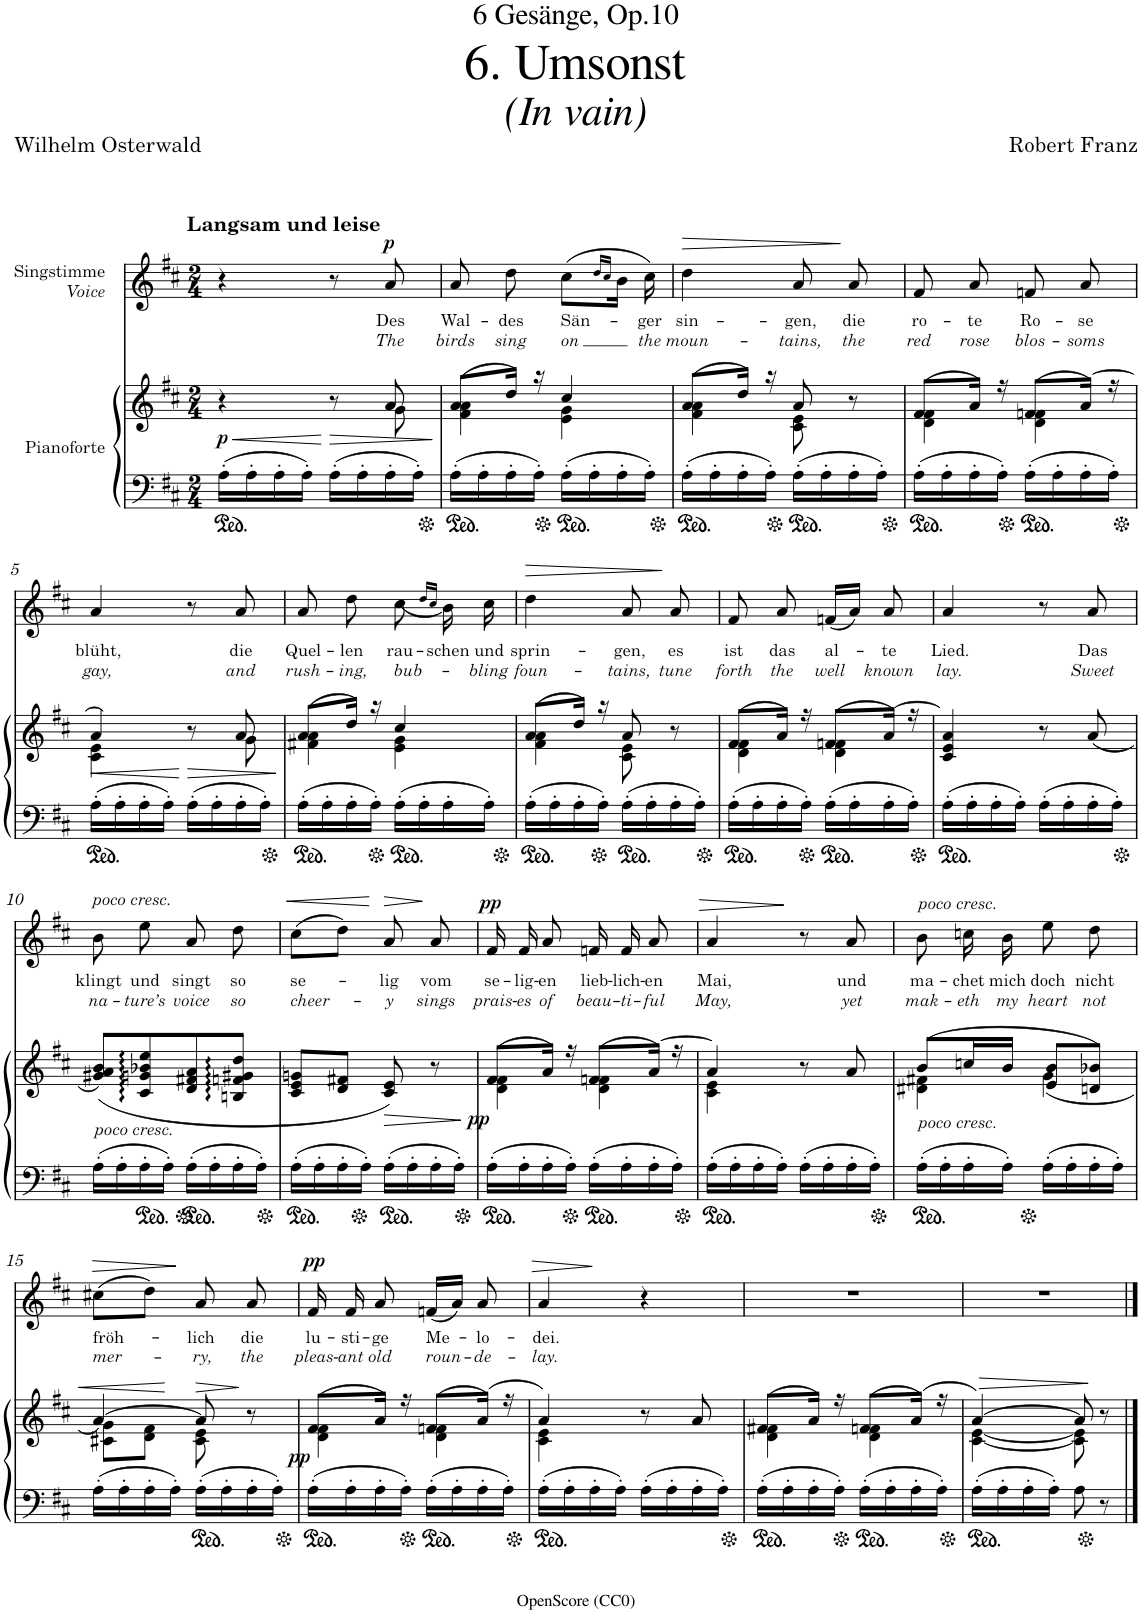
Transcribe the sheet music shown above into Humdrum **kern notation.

**kern	**kern	**dynam	**kern	**text	**text	**dynam
*part2	*part2	*part2	*part1	*part1	*part1	*part1
*staff3	*staff2	*staff2/3	*staff1	*staff1	*staff1	*staff1
*I"Pianoforte	*	*	*I"Singstimme Voice	*	*	*
*I'Pno	*	*	*	*	*	*
*clefF4	*clefG2	*	*clefG2	*	*	*
*k[f#c#]	*k[f#c#]	*	*k[f#c#]	*	*	*
*M2/4	*M2/4	*	*M2/4	*	*	*
=1	=1	=1	=1	=1	=1	=1
!	!	!	!LO:TX:a:B:t=Langsam und leise	!	!	!
!	!	!LO:HP:b	!	!	!	!
*	*^	*	*	*	*	*
!	!	!	!LO:DY:n=1:b	!	!	!	!
16A'\LL	4r	4ryy	< p	4r	.	.	.
16A'\	.	.	.	.	.	.	.
16A'\	.	.	.	.	.	.	.
16A'\JJ	.	.	.	.	.	.	.
!	!	!	!LO:HP:n=1:b	!	!	!	!
16A'\LL	8r	8ryy	[ >	8r	.	.	.
16A'\	.	.	.	.	.	.	.
!	!	!	!	!	!LO:LY:b	!LO:LY:b	!LO:DY:a
16A'\	8a/	8g\	.	8a/	Des	The	p
16A'\JJ	.	.	.	.	.	.	.
*	*v	*v	*	*	*	*	*
.	.	]	.	.	.	.
=2	=2	=2	=2	=2	=2	=2
*	*^	*	*	*	*	*
!	!	!	!	!	!LO:LY:b	!LO:LY:b	!
16A'\LL	(8a/L	4f#\ 4a\	.	8a/	Wal-	birds	.
16A'\	.	.	.	.	.	.	.
!	!	!	!	!	!LO:LY:b	!LO:LY:b	!
16A'\	16dd/Jk)	.	.	8dd\	-des	sing	.
16A'\JJ	16r	.	.	.	.	.	.
!	!	!	!	!	!LO:LY:b	!LO:LY:b	!
16A'\LL	4cc#/	4e\ 4g\	.	(8cc#\L	Sän-	on	.
16A'\	.	.	.	.	.	.	.
.	.	.	.	16qdd/LL	.	.	.
.	.	.	.	16qcc#/JJ	.	.	.
16A'\	.	.	.	16b\Jk	.	.	.
!	!	!	!	!	!LO:LY:b	!LO:LY:b	!
16A'\JJ	.	.	.	16cc#\)	-ger	the	.
=3	=3	=3	=3	=3	=3	=3	=3
!	!	!	!	!	!LO:LY:b	!LO:LY:b	!LO:HP:b
16A'\LL	(8a/L	4f#\ 4a\	.	4dd\	sin-	moun-	>
16A'\	.	.	.	.	.	.	.
16A'\	16dd/Jk)	.	.	.	.	.	.
16A'\JJ	16r	.	.	.	.	.	.
!	!	!	!	!	!LO:LY:b	!LO:LY:b	!
16A'\LL	8a/	8c#\ 8e\	.	8a/	-gen,	-tains,	.
16A'\	.	.	.	.	.	.	.
!	!	!	!	!	!LO:LY:b	!LO:LY:b	!
16A'\	8r	8ryy	.	8a/	die	the	]
16A'\JJ	.	.	.	.	.	.	.
=4	=4	=4	=4	=4	=4	=4	=4
!	!	!	!	!	!LO:LY:b	!LO:LY:b	!
16A'\LL	(8f#/L	4d\ 4f#\	.	8f#/	ro-	red	.
16A'\	.	.	.	.	.	.	.
!	!	!	!	!	!LO:LY:b	!LO:LY:b	!
16A'\	16a/Jk)	.	.	8a/	-te	rose	.
16A'\JJ	16r	.	.	.	.	.	.
!	!	!	!	!	!LO:LY:b	!LO:LY:b	!
16A'\LL	(8fn/L	4d\ 4f\	.	8fn/	Ro-	blos-	.
16A'\	.	.	.	.	.	.	.
!	!	!	!	!	!LO:LY:b	!LO:LY:b	!
16A'\	[16a/Jk)	.	.	8a/	-se	-soms	.
16A'\JJ	16r	.	.	.	.	.	.
!!LO:LB:g=z
=5	=5	=5	=5	=5	=5	=5	=5
!	!	!	!LO:HP:b	!	!LO:LY:b	!LO:LY:b	!
16A'\LL	4a/]	4c#\ 4e\	<	4a/	blüht,	gay,	.
16A'\	.	.	.	.	.	.	.
16A'\	.	.	.	.	.	.	.
16A'\JJ	.	.	.	.	.	.	.
!	!	!	!LO:HP:n=1:b	!	!	!	!
16A'\LL	8r	8ryy	[ >	8r	.	.	.
16A'\	.	.	.	.	.	.	.
!	!	!	!	!	!LO:LY:b	!LO:LY:b	!
16A'\	8a/	8g\	.	8a/	die	and	.
16A'\JJ	.	.	.	.	.	.	.
*	*v	*v	*	*	*	*	*
.	.	]	.	.	.	.
=6	=6	=6	=6	=6	=6	=6
*	*^	*	*	*	*	*
!	!	!	!	!	!LO:LY:b	!LO:LY:b	!
16A'\LL	(8a/L	4f#X\ 4a\	.	8a/	Quel-	rush-	.
16A'\	.	.	.	.	.	.	.
!	!	!	!	!	!LO:LY:b	!LO:LY:b	!
16A'\	16dd/Jk)	.	.	8dd\	-len	-ing,	.
16A'\JJ	16r	.	.	.	.	.	.
!	!	!	!	!	!LO:LY:b	!LO:LY:b	!
16A'\LL	4cc#/	4e\ 4g\	.	(<8cc#\	rau-	bub-	.
16A'\	.	.	.	.	.	.	.
.	.	.	.	16qdd/LL	.	.	.
.	.	.	.	16qcc#/JJ	.	.	.
!	!	!	!	!	!LO:LY:b	!	!
16A'\	.	.	.	16b\)	-schen	.	.
!	!	!	!	!	!LO:LY:b	!LO:LY:b	!
16A'\JJ	.	.	.	16cc#\	und	-bling	.
=7	=7	=7	=7	=7	=7	=7	=7
!	!	!	!	!	!LO:LY:b	!LO:LY:b	!LO:HP:b
16A'\LL	(8a/L	4f#\ 4a\	.	4dd\	sprin-	foun-	>
16A'\	.	.	.	.	.	.	.
16A'\	16dd/Jk)	.	.	.	.	.	.
16A'\JJ	16r	.	.	.	.	.	.
!	!	!	!	!	!LO:LY:b	!LO:LY:b	!
16A'\LL	8a/	8c#\ 8e\	.	8a/	-gen,	-tains,	.
16A'\	.	.	.	.	.	.	.
!	!	!	!	!	!LO:LY:b	!LO:LY:b	!
16A'\	8r	8ryy	.	8a/	es	tune	]
16A'\JJ	.	.	.	.	.	.	.
=8	=8	=8	=8	=8	=8	=8	=8
!	!	!	!	!	!LO:LY:b	!LO:LY:b	!
16A'\LL	(8f#/L	4d\ 4f#\	.	8f#/	ist	forth	.
16A'\	.	.	.	.	.	.	.
!	!	!	!	!	!LO:LY:b	!LO:LY:b	!
16A'\	16a/Jk)	.	.	8a/	das	the	.
16A'\JJ	16r	.	.	.	.	.	.
!	!	!	!	!	!LO:LY:b	!LO:LY:b	!
16A'\LL	(8fn/L	4d\ 4f\	.	(16fn/LL	al-	well	.
16A'\	.	.	.	16a/JJ)	.	.	.
!	!	!	!	!	!LO:LY:b	!LO:LY:b	!
16A'\	[16a/Jk)	.	.	8a/	-te	known	.
16A'\JJ	16r	.	.	.	.	.	.
*	*v	*v	*	*	*	*	*
=9	=9	=9	=9	=9	=9	=9
!	!	!	!	!LO:LY:b	!LO:LY:b	!
16A'\LL	4c#/ 4e/ 4a/]	.	4a/	Lied.	lay.	.
16A'\	.	.	.	.	.	.
16A'\	.	.	.	.	.	.
16A'\JJ	.	.	.	.	.	.
16A'\LL	8r	.	8r	.	.	.
16A'\	.	.	.	.	.	.
!	!	!	!	!LO:LY:b	!LO:LY:b	!
16A'\	(8a/	.	8a/	Das	Sweet	.
16A'\JJ	.	.	.	.	.	.
!!LO:LB:g=z
=10	=10	=10	=10	=10	=10	=10
!	!	!	!LO:TX:a:i:t=poco cresc.	!	!	!
!	!LO:TX:b:i:t=poco cresc.	!	!	!	!	!
!	!	!	!	!LO:LY:b	!LO:LY:b	!
16A'\LL	(8g#X/ 8a/ 8b/L)	.	8b\	klingt	na-	.
16A'\	.	.	.	.	.	.
!	!	!	!	!LO:LY:b	!LO:LY:b	!
16A'\	8c#/: 8gn/: 8b-X/: 8ee/:	.	8ee\	und	-ture’s	.
16A'\JJ	.	.	.	.	.	.
!	!	!	!	!LO:LY:b	!LO:LY:b	!
16A'\LL	8d/ 8f#X/ 8a/	.	8a/	singt	voice	.
16A'\	.	.	.	.	.	.
!	!	!	!	!LO:LY:b	!LO:LY:b	!
16A'\	8Bn/: 8fn/: 8g#X/: 8dd/:J	.	8dd\	so	so	.
16A'\JJ	.	.	.	.	.	.
=11	=11	=11	=11	=11	=11	=11
!	!	!	!	!LO:LY:b	!LO:LY:b	!LO:HP:b
16A'\LL	8c#/ 8e/ 8gn/L	.	(8cc#\L	se-	cheer-	<
16A'\	.	.	.	.	.	.
16A'\	8d/ 8f#X/J	.	8dd\J)	.	.	.
16A'\JJ	.	.	.	.	.	.
!	!	!LO:HP:b	!	!LO:LY:b	!LO:LY:b	!LO:HP:n=1:b
16A'\LL	8c#/ 8e/)	>	8a/	-lig	-y	[ >
16A'\	.	.	.	.	.	.
!	!	!	!	!LO:LY:b	!LO:LY:b	!
16A'\	8r	.	8a/	vom	sings	]
16A'\JJ	.	.	.	.	.	.
.	.	]	.	.	.	.
=12	=12	=12	=12	=12	=12	=12
*	*^	*	*	*	*	*
!	!	!	!LO:DY:b	!	!LO:LY:b	!LO:LY:b	!LO:DY:a
16A'\LL	(8f#/L	4d\ 4f#\	pp	16f#/	se-	prais-	pp
!	!	!	!	!	!LO:LY:b	!LO:LY:b	!
16A'\	.	.	.	16f#/	-lig-	-es	.
!	!	!	!	!	!LO:LY:b	!LO:LY:b	!
16A'\	16a/Jk)	.	.	8a/	-en	of	.
16A'\JJ	16r	.	.	.	.	.	.
!	!	!	!	!	!LO:LY:b	!LO:LY:b	!
16A'\LL	(8fn/L	4d\ 4f\	.	16fn/	lieb-	beau-	.
!	!	!	!	!	!LO:LY:b	!LO:LY:b	!
16A'\	.	.	.	16f/	-lich-	-ti-	.
!	!	!	!	!	!LO:LY:b	!LO:LY:b	!
16A'\	[16a/Jk)	.	.	8a/	-en	-ful	.
16A'\JJ	16r	.	.	.	.	.	.
=13	=13	=13	=13	=13	=13	=13	=13
!	!	!	!	!	!LO:LY:b	!LO:LY:b	!LO:HP:b
16A'\LL	4a/]	4c#\ 4e\	.	4a/	Mai,	May,	>
16A'\	.	.	.	.	.	.	.
16A'\	.	.	.	.	.	.	.
16A'\JJ	.	.	.	.	.	.	.
16A'\LL	8r	4ryy	.	8r	.	.	]
16A'\	.	.	.	.	.	.	.
!	!	!	!	!	!LO:LY:b	!LO:LY:b	!
16A'\	8a/	.	.	8a/	und	yet	.
16A'\JJ	.	.	.	.	.	.	.
=14	=14	=14	=14	=14	=14	=14	=14
!	!	!	!	!LO:TX:a:i:t=poco cresc.	!	!	!
!	!LO:TX:b:i:t=poco cresc.	!	!	!	!	!	!
!	!	!	!	!	!LO:LY:b	!LO:LY:b	!
16A'\LL	(8b/L	4d#X\ 4f#X\	.	8b\	ma-	mak-	.
16A'\	.	.	.	.	.	.	.
!	!	!	!	!	!LO:LY:b	!LO:LY:b	!
16A'\	16ccn/L	.	.	16ccn\	-chet	-eth	.
!	!	!	!	!	!LO:LY:b	!LO:LY:b	!
16A'\JJ	16b/JJ	.	.	16b\	mich	my	.
!	!	!	!	!	!LO:LY:b	!LO:LY:b	!
16A'\LL	8e/ 8b/L	(4g\	.	8ee\	doch	heart	.
16A'\	.	.	.	.	.	.	.
!	!	!	!	!	!LO:LY:b	!LO:LY:b	!
16A'\	8dn/ 8b-X/J)	.	.	8dd\	nicht	not	.
16A'\JJ	.	.	.	.	.	.	.
!!LO:LB:g=z
=15	=15	=15	=15	=15	=15	=15	=15
!	!	!	!LO:HP:b	!	!LO:LY:b	!LO:LY:b	!LO:HP:b
16A'\LL	[4a/)	8c#X\ 8g\L	<	(8cc#X\L	fröh-	mer-	>
16A'\	.	.	.	.	.	.	.
16A'\	.	8d\ 8f#\J	.	8dd\J)	.	.	.
16A'\JJ	.	.	.	.	.	.	.
!	!	!	!LO:HP:n=1:b	!	!LO:LY:b	!LO:LY:b	!
16A'\LL	8a/]	8c#\ 8e\	[ >	8a/	-lich	-ry,	]
16A'\	.	.	.	.	.	.	.
!	!	!	!	!	!LO:LY:b	!LO:LY:b	!
16A'\	8r	8ryy	]	8a/	die	the	.
16A'\JJ	.	.	.	.	.	.	.
=16	=16	=16	=16	=16	=16	=16	=16
!	!	!	!LO:DY:b	!	!LO:LY:b	!LO:LY:b	!LO:DY:a
16A'\LL	(8f#/L	4d\ 4f#\	pp	16f#/	lu-	pleas-	pp
!	!	!	!	!	!LO:LY:b	!LO:LY:b	!
16A'\	.	.	.	16f#/	-sti-	-ant	.
!	!	!	!	!	!LO:LY:b	!LO:LY:b	!
16A'\	16a/Jk)	.	.	8a/	-ge	old	.
16A'\JJ	16r	.	.	.	.	.	.
!	!	!	!	!	!LO:LY:b	!LO:LY:b	!
16A'\LL	(8fn/L	4d\ 4f\	.	(16fn/LL	Me-	roun-	.
16A'\	.	.	.	16a/JJ)	.	.	.
!	!	!	!	!	!LO:LY:b	!LO:LY:b	!
16A'\	[16a/Jk)	.	.	8a/	-lo-	-de-	.
16A'\JJ	16r	.	.	.	.	.	.
=17	=17	=17	=17	=17	=17	=17	=17
!	!	!	!	!	!LO:LY:b	!LO:LY:b	!LO:HP:b
16A'\LL	4a/]	4c#\ 4e\	.	4a/	-dei.	-lay.	>
16A'\	.	.	.	.	.	.	.
16A'\	.	.	.	.	.	.	.
16A'\JJ	.	.	.	.	.	.	.
16A'\LL	8r	4ryy	.	4r	.	.	]
16A'\	.	.	.	.	.	.	.
16A'\	8a/	.	.	.	.	.	.
16A'\JJ	.	.	.	.	.	.	.
=18	=18	=18	=18	=18	=18	=18	=18
16A'\LL	(8f#X/L	4d\ 4f#\	.	2r	.	.	.
16A'\	.	.	.	.	.	.	.
16A'\	16a/Jk)	.	.	.	.	.	.
16A'\JJ	16r	.	.	.	.	.	.
16A'\LL	(8fn/L	4d\ 4f\	.	.	.	.	.
16A'\	.	.	.	.	.	.	.
16A'\	[16a/Jk)	.	.	.	.	.	.
16A'\JJ	16r	.	.	.	.	.	.
=19	=19	=19	=19	=19	=19	=19	=19
!	!	!	!LO:HP:b	!	!	!	!
16A'\LL	4a/_	[4c#\ [4e\	>	2r	.	.	.
16A'\	.	.	.	.	.	.	.
16A'\	.	.	.	.	.	.	.
16A'\JJ	.	.	.	.	.	.	.
8A\	8a/]	8c#\] 8e\]	.	.	.	.	.
8r	8r	8ryy	]	.	.	.	.
*	*v	*v	*	*	*	*	*
==	==	==	==	==	==	==
*-	*-	*-	*-	*-	*-	*-
